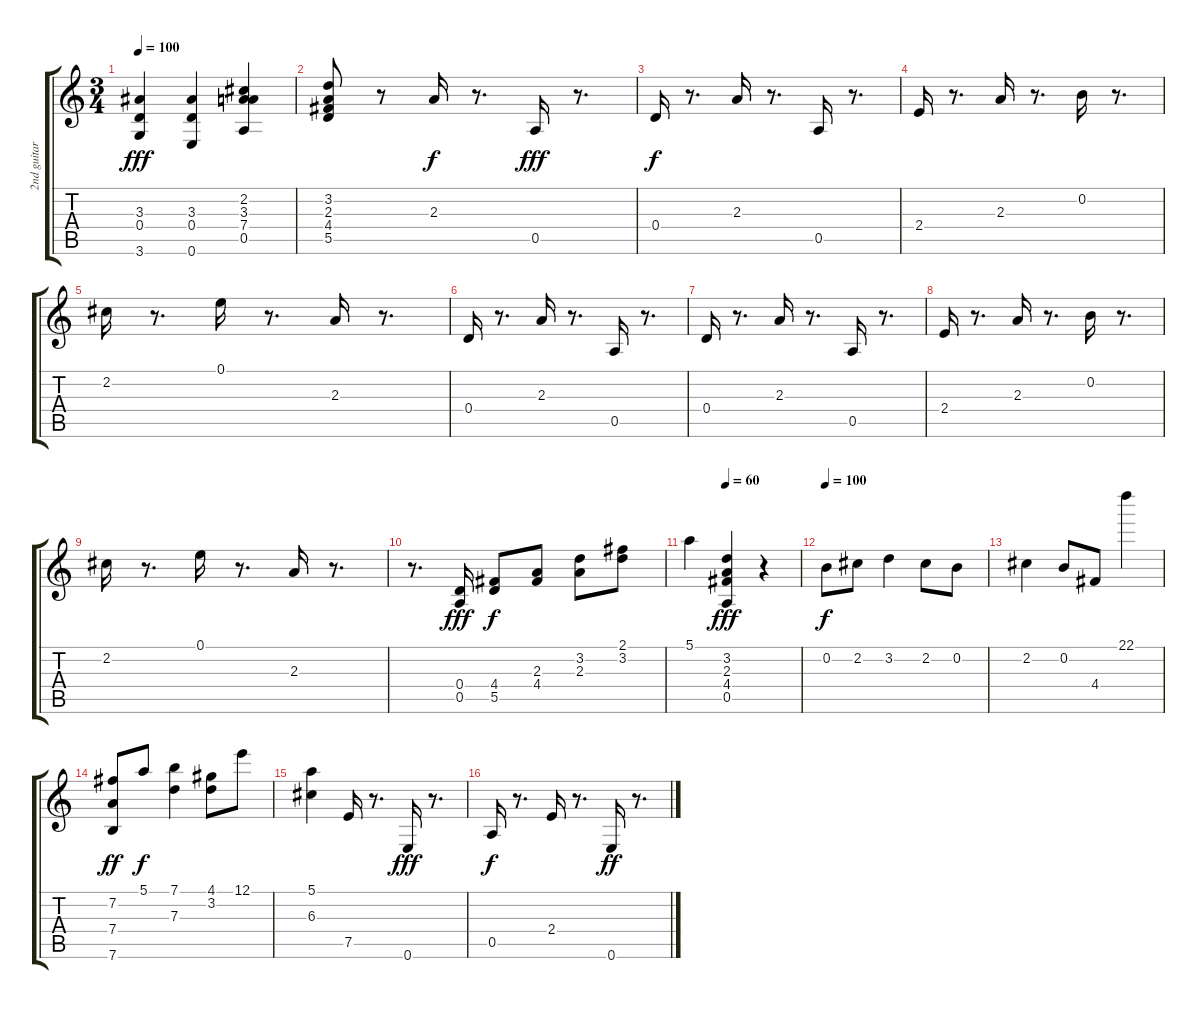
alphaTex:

\track ("2nd guitar" "2nd guitar") {instrument acousticguitarnylon}
\staff {score tabs}
\tuning (E4 B3 G3 D3 A2 E2) {hide}
\ts (3 4)
\tempo 100
\clef g2
\ks c
(3.3 0.4 3.6).4{dy fff} (3.3 0.4 0.6).4 (2.2 3.3 7.4 0.5).4 |
(3.2 2.3 4.4 5.5).8 r.8 2.3.16{dy f} r.8{d} 0.5.16{dy fff} r.8{d} |
0.4.16{dy f} r.8{d} 2.3.16 r.8{d} 0.5.16 r.8{d} |
2.4.16 r.8{d} 2.3.16 r.8{d} 0.2.16 r.8{d} |
2.2.16 r.8{d} 0.1.16 r.8{d} 2.3.16 r.8{d} |
0.4.16 r.8{d} 2.3.16 r.8{d} 0.5.16 r.8{d} |
0.4.16 r.8{d} 2.3.16 r.8{d} 0.5.16 r.8{d} |
2.4.16 r.8{d} 2.3.16 r.8{d} 0.2.16 r.8{d} |
2.2.16 r.8{d} 0.1.16 r.8{d} 2.3.16 r.8{d} |
r.8{d} (0.4 0.5).16{dy fff} (4.4 5.5).8{dy f} (2.3 4.4).8 (3.2 2.3).8 (2.1 3.2).8 |
\tempo (60 0.3333333333333333)
5.1.4 (3.2 2.3 4.4 0.5).4{dy fff} r.4 |
\tempo 100
0.2.8{dy f} 2.2.8 3.2.4 2.2.8 0.2.8 |
2.2.4 0.2.8 4.4.8 22.1.4 |
(7.2 7.4 7.6).8{dy ff} 5.1.8{dy f} (7.1 7.3).4 (4.1 3.2).8 12.1.8 |
(5.1 6.3).4 7.5.16 r.8{d} 0.6.16{dy fff} r.8{d} |
0.5.16{dy f} r.8{d} 2.4.16 r.8{d} 0.6.16{dy ff} r.8{d}
